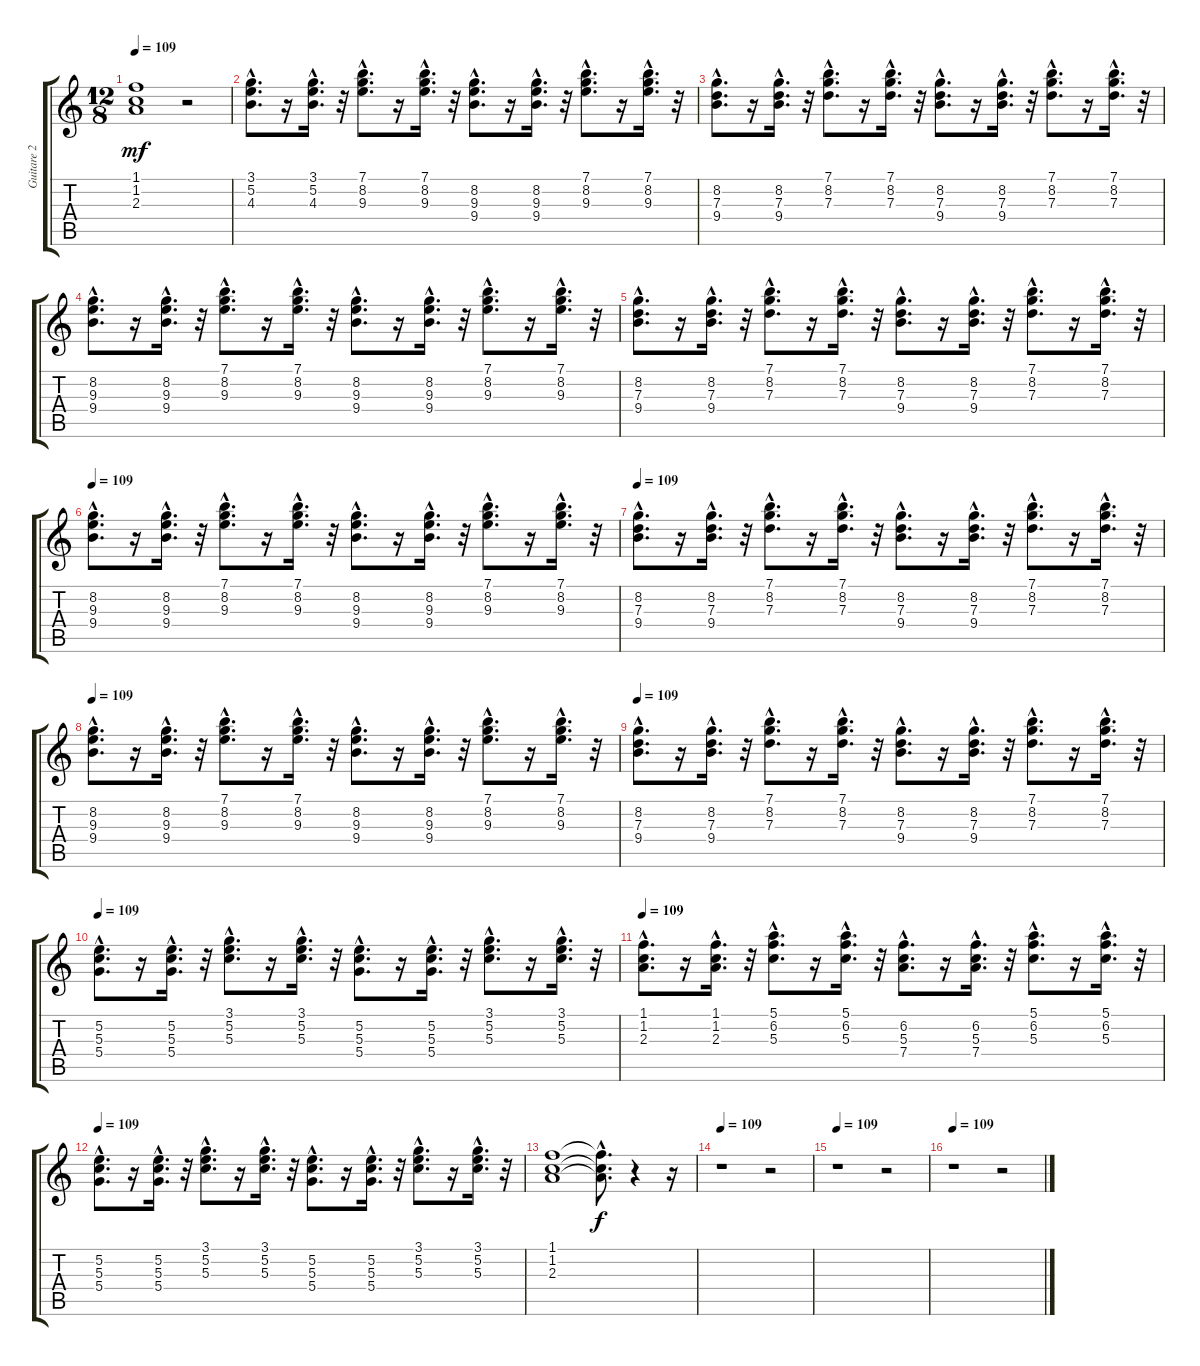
\track ("Guitare 2" "Guitare 2") {instrument acousticguitarnylon}
\staff {score tabs}
\tuning (E4 B3 G3 D3 A2 E2) {hide}
\ts (12 8)
\tempo 109
\clef g2
\ks c
(1.1 1.2 2.3).1{dy mf} r.2 |
(3.1{hac} 5.2{hac} 4.3{hac}).8{d} r.16 (3.1{hac} 5.2{hac} 4.3{hac}).16{d} r.32 (7.1{hac} 8.2{hac} 9.3{hac}).8{d} r.16 (7.1{hac} 8.2{hac} 9.3{hac}).16{d} r.32 (8.2{hac} 9.3{hac} 9.4{hac}).8{d} r.16 (8.2{hac} 9.3{hac} 9.4{hac}).16{d} r.32 (7.1{hac} 8.2{hac} 9.3{hac}).8{d} r.16 (7.1{hac} 8.2{hac} 9.3{hac}).16{d} r.32 |
(8.2{hac} 7.3{hac} 9.4{hac}).8{d} r.16 (8.2{hac} 7.3{hac} 9.4{hac}).16{d} r.32 (7.1{hac} 8.2{hac} 7.3{hac}).8{d} r.16 (7.1{hac} 8.2{hac} 7.3{hac}).16{d} r.32 (8.2{hac} 7.3{hac} 9.4{hac}).8{d} r.16 (8.2{hac} 7.3{hac} 9.4{hac}).16{d} r.32 (7.1{hac} 8.2{hac} 7.3{hac}).8{d} r.16 (7.1{hac} 8.2{hac} 7.3{hac}).16{d} r.32 |
(8.2{hac} 9.3{hac} 9.4{hac}).8{d} r.16 (8.2{hac} 9.3{hac} 9.4{hac}).16{d} r.32 (7.1{hac} 8.2{hac} 9.3{hac}).8{d} r.16 (7.1{hac} 8.2{hac} 9.3{hac}).16{d} r.32 (8.2{hac} 9.3{hac} 9.4{hac}).8{d} r.16 (8.2{hac} 9.3{hac} 9.4{hac}).16{d} r.32 (7.1{hac} 8.2{hac} 9.3{hac}).8{d} r.16 (7.1{hac} 8.2{hac} 9.3{hac}).16{d} r.32 |
(8.2{hac} 7.3{hac} 9.4{hac}).8{d} r.16 (8.2{hac} 7.3{hac} 9.4{hac}).16{d} r.32 (7.1{hac} 8.2{hac} 7.3{hac}).8{d} r.16 (7.1{hac} 8.2{hac} 7.3{hac}).16{d} r.32 (8.2{hac} 7.3{hac} 9.4{hac}).8{d} r.16 (8.2{hac} 7.3{hac} 9.4{hac}).16{d} r.32 (7.1{hac} 8.2{hac} 7.3{hac}).8{d} r.16 (7.1{hac} 8.2{hac} 7.3{hac}).16{d} r.32 |
\tempo 109
(8.2{hac} 9.3{hac} 9.4{hac}).8{d} r.16 (8.2{hac} 9.3{hac} 9.4{hac}).16{d} r.32 (7.1{hac} 8.2{hac} 9.3{hac}).8{d} r.16 (7.1{hac} 8.2{hac} 9.3{hac}).16{d} r.32 (8.2{hac} 9.3{hac} 9.4{hac}).8{d} r.16 (8.2{hac} 9.3{hac} 9.4{hac}).16{d} r.32 (7.1{hac} 8.2{hac} 9.3{hac}).8{d} r.16 (7.1{hac} 8.2{hac} 9.3{hac}).16{d} r.32 |
\tempo 109
(8.2{hac} 7.3{hac} 9.4{hac}).8{d} r.16 (8.2{hac} 7.3{hac} 9.4{hac}).16{d} r.32 (7.1{hac} 8.2{hac} 7.3{hac}).8{d} r.16 (7.1{hac} 8.2{hac} 7.3{hac}).16{d} r.32 (8.2{hac} 7.3{hac} 9.4{hac}).8{d} r.16 (8.2{hac} 7.3{hac} 9.4{hac}).16{d} r.32 (7.1{hac} 8.2{hac} 7.3{hac}).8{d} r.16 (7.1{hac} 8.2{hac} 7.3{hac}).16{d} r.32 |
\tempo 109
(8.2{hac} 9.3{hac} 9.4{hac}).8{d} r.16 (8.2{hac} 9.3{hac} 9.4{hac}).16{d} r.32 (7.1{hac} 8.2{hac} 9.3{hac}).8{d} r.16 (7.1{hac} 8.2{hac} 9.3{hac}).16{d} r.32 (8.2{hac} 9.3{hac} 9.4{hac}).8{d} r.16 (8.2{hac} 9.3{hac} 9.4{hac}).16{d} r.32 (7.1{hac} 8.2{hac} 9.3{hac}).8{d} r.16 (7.1{hac} 8.2{hac} 9.3{hac}).16{d} r.32 |
\tempo 109
(8.2{hac} 7.3{hac} 9.4{hac}).8{d} r.16 (8.2{hac} 7.3{hac} 9.4{hac}).16{d} r.32 (7.1{hac} 8.2{hac} 7.3{hac}).8{d} r.16 (7.1{hac} 8.2{hac} 7.3{hac}).16{d} r.32 (8.2{hac} 7.3{hac} 9.4{hac}).8{d} r.16 (8.2{hac} 7.3{hac} 9.4{hac}).16{d} r.32 (7.1{hac} 8.2{hac} 7.3{hac}).8{d} r.16 (7.1{hac} 8.2{hac} 7.3{hac}).16{d} r.32 |
\tempo 109
(5.2{hac} 5.3{hac} 5.4{hac}).8{d} r.16 (5.2{hac} 5.3{hac} 5.4{hac}).16{d} r.32 (3.1{hac} 5.2{hac} 5.3{hac}).8{d} r.16 (3.1{hac} 5.2{hac} 5.3{hac}).16{d} r.32 (5.2{hac} 5.3{hac} 5.4{hac}).8{d} r.16 (5.2{hac} 5.3{hac} 5.4{hac}).16{d} r.32 (3.1{hac} 5.2{hac} 5.3{hac}).8{d} r.16 (3.1{hac} 5.2{hac} 5.3{hac}).16{d} r.32 |
\tempo 109
(1.1{hac} 1.2{hac} 2.3{hac}).8{d} r.16 (1.1{hac} 1.2{hac} 2.3{hac}).16{d} r.32 (5.1{hac} 6.2{hac} 5.3{hac}).8{d} r.16 (5.1{hac} 6.2{hac} 5.3{hac}).16{d} r.32 (6.2{hac} 5.3{hac} 7.4{hac}).8{d} r.16 (6.2{hac} 5.3{hac} 7.4{hac}).16{d} r.32 (5.1{hac} 6.2{hac} 5.3{hac}).8{d} r.16 (5.1{hac} 6.2{hac} 5.3{hac}).16{d} r.32 |
\tempo 109
(5.2{hac} 5.3{hac} 5.4{hac}).8{d} r.16 (5.2{hac} 5.3{hac} 5.4{hac}).16{d} r.32 (3.1{hac} 5.2{hac} 5.3{hac}).8{d} r.16 (3.1{hac} 5.2{hac} 5.3{hac}).16{d} r.32 (5.2{hac} 5.3{hac} 5.4{hac}).8{d} r.16 (5.2{hac} 5.3{hac} 5.4{hac}).16{d} r.32 (3.1{hac} 5.2{hac} 5.3{hac}).8{d} r.16 (3.1{hac} 5.2{hac} 5.3{hac}).16{d} r.32 |
(1.1 1.2 2.3).1 (1.1{hac t} 1.2{hac t} 2.3{hac t}).8{d dy f} r.4 r.16 |
\tempo 109
r.1 r.2 |
\tempo 109
r.1 r.2 |
\tempo 109
r.1 r.2
